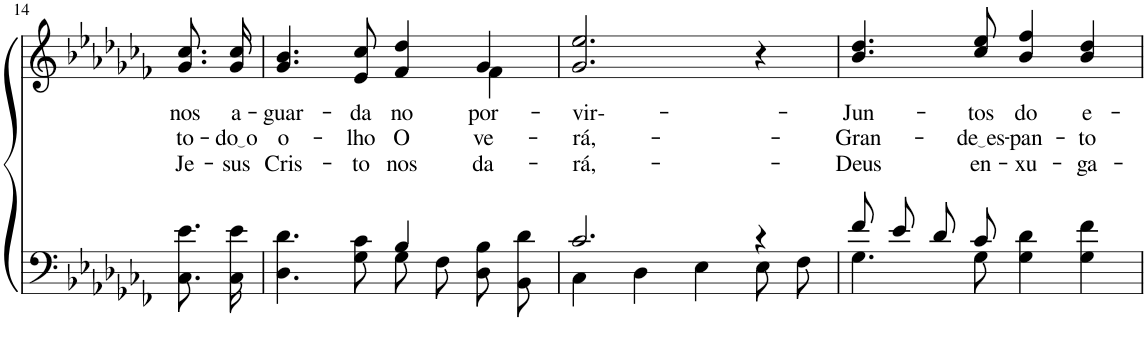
**kern	**kern	**text	**text	**text
*part2	*part1	*part1	*part1	*part1
*staff2	*staff1	*staff1	*staff1	*staff1
*I"Parte III e IV	*I"Parte I e II	*	*	*
!!LO:PB:g=z
*clefF4	*clefG2	*	*	*
*Trd2c3	*Trd2c3	*	*	*
*k[b-e-a-d-g-c-f-]	*k[b-e-a-d-g-c-f-]	*	*	*
*M4/4	*M4/4	*	*	*
=14	=14	=14	=14	=14
!	!	!LO:LY:b	!LO:LY:b	!LO:LY:b
8.C-\ 8.e-\L	8.g-/ 8.cc-/L	nos	to-	Je-
!	!	!LO:LY:b	!LO:LY:b	!LO:LY:b
16C-\ 16e-\Jk	16g-/ 16cc-/Jk	a-	do o	-sus
=15	=15	=15	=15	=15
*^	*	*	*	*
!	!	!	!LO:LY:b	!LO:LY:b	!LO:LY:b
*	*	*^	*	*	*
2ryy	4.D-\ 4.d-\	4.g-/ 4.b-/	2.ryy	-guar-	o-	Cris-
!	!	!	!	!LO:LY:b	!LO:LY:b	!LO:LY:b
.	8G-\ 8c-\	8e-/ 8cc-/	.	-da	-lho	-to
!	!	!	!	!LO:LY:b	!LO:LY:b	!LO:LY:b
4B-/	8G-\L	4f-/ 4dd-/	.	no	O	nos
.	8F-\J	.	.	.	.	.
!	!	!	!	!LO:LY:b	!LO:LY:b	!LO:LY:b
4ryy	8D-\ 8B-\L	4g-/	4f-\	por-	ve-	da-
.	8BB-\ 8d-\J	.	.	.	.	.
*	*	*v	*v	*	*	*
=16	=16	=16	=16	=16	=16
!	!	!	!LO:LY:b	!LO:LY:b	!LO:LY:b
2.c-/	4C-\	2.g-/ 2.ee-/	-vir--	-rá,-	-rá,-
.	4D-\	.	.	.	.
.	4E-\	.	.	.	.
4r	8E-\L	4r	.	.	.
.	8F-\J	.	.	.	.
=17	=17	=17	=17	=17	=17
!	!	!	!LO:LY:b	!LO:LY:b	!LO:LY:b
8f-/L	4.G-\	4.b-/ 4.dd-/	-Jun-	-Gran-	-Deus
8e-/J	.	.	.	.	.
8d-/L	.	.	.	.	.
!	!	!	!LO:LY:b	!LO:LY:b	!LO:LY:b
8c-/J	8G-\	8cc-/ 8ee-/	-tos	de es	en-
!	!	!	!LO:LY:b	!LO:LY:b	!LO:LY:b
2ryy	4G-\ 4d-\	4b-/ 4ff-/	do	-pan-	-xu-
!	!	!	!LO:LY:b	!LO:LY:b	!LO:LY:b
.	4G-\ 4f-\	4b-/ 4dd-/	e-	-to	-ga-
*v	*v	*	*	*	*
=	=	=	=	=
*-	*-	*-	*-	*-
